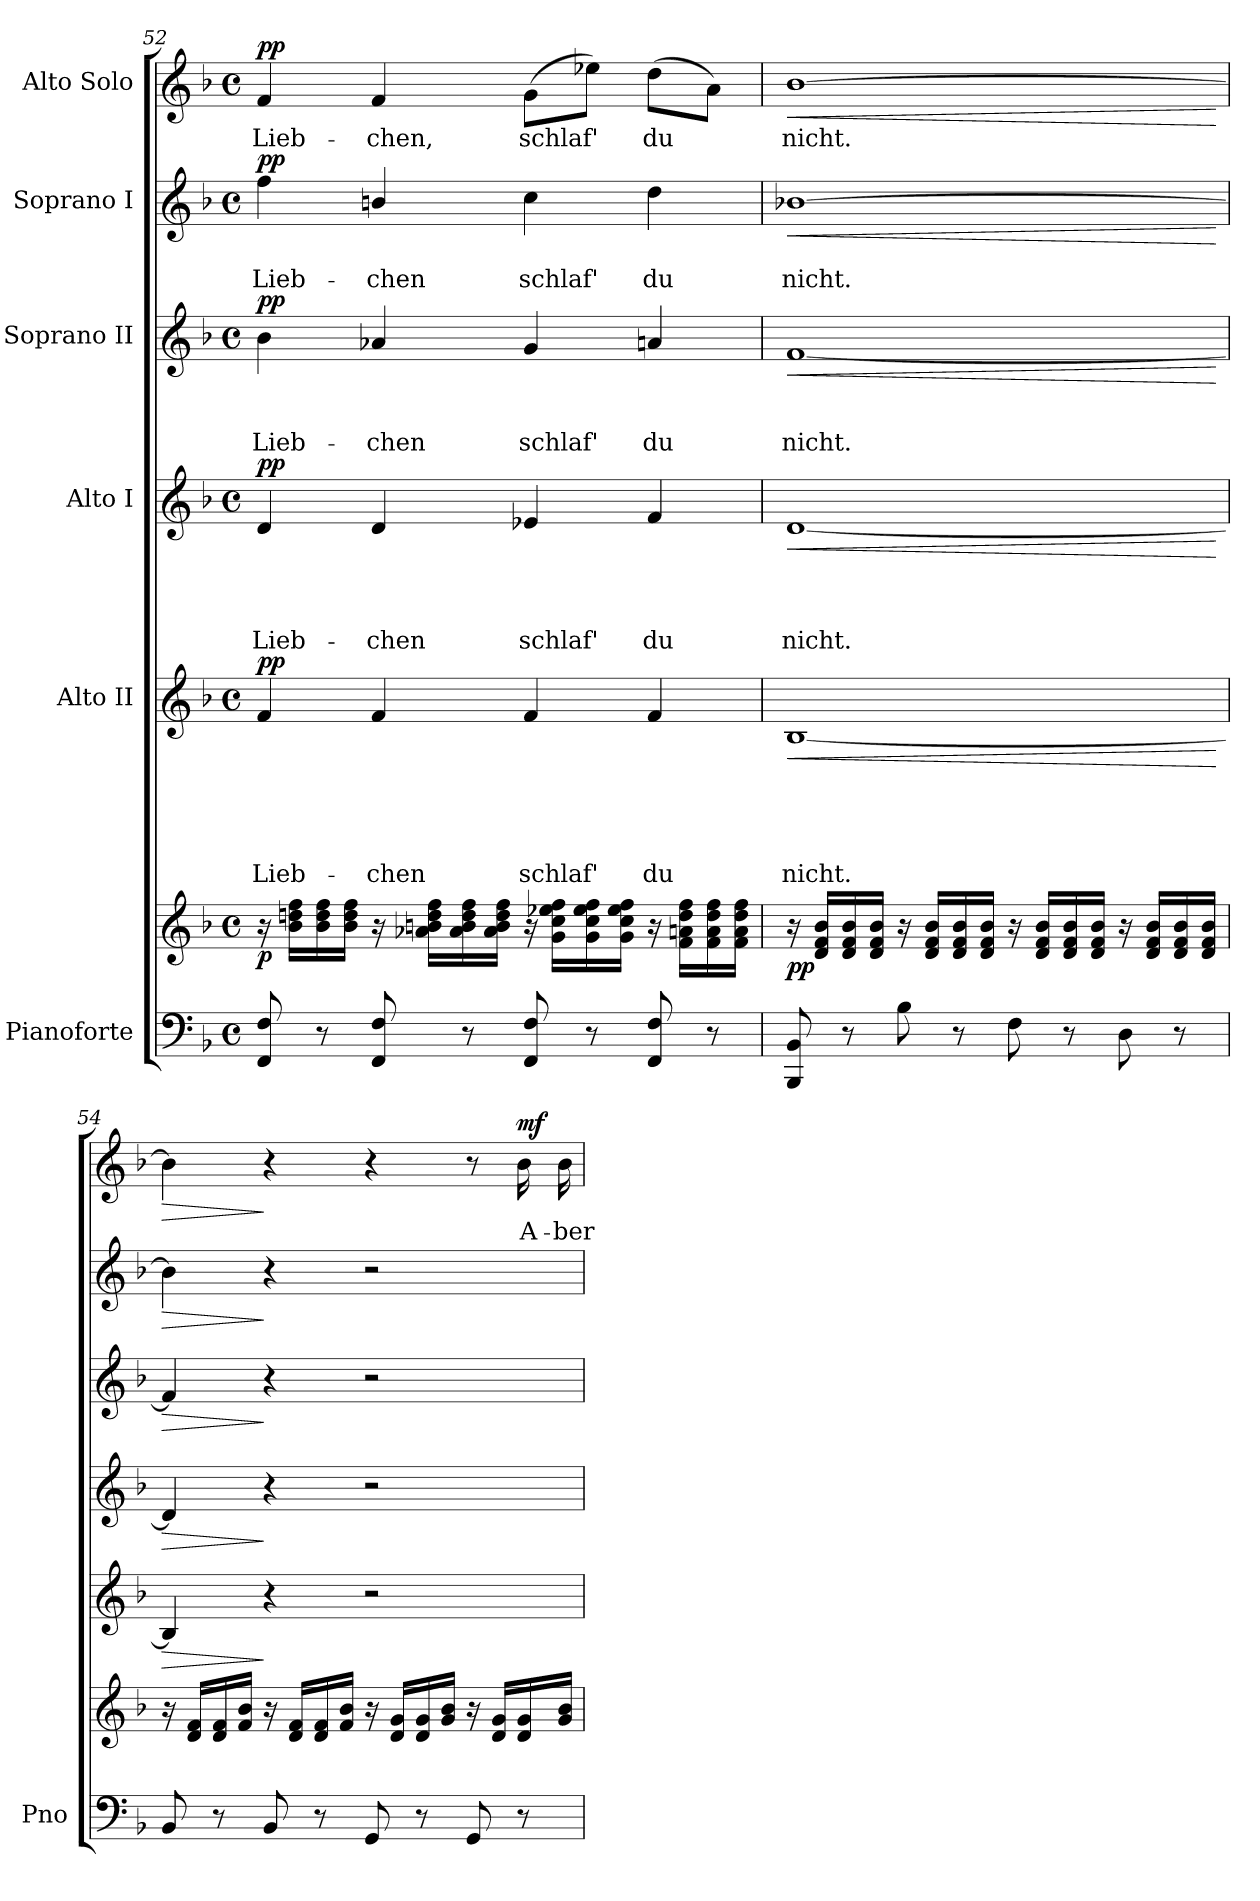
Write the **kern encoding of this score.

**kern	**kern	**dynam	**kern	**text	**text	**text	**text	**text	**dynam	**kern	**text	**text	**text	**text	**dynam	**kern	**text	**text	**text	**dynam	**kern	**text	**text	**dynam	**kern	**text	**dynam
*part6	*part6	*part6	*part5	*part5	*part5	*part5	*part5	*part5	*part5	*part4	*part4	*part4	*part4	*part4	*part4	*part3	*part3	*part3	*part3	*part3	*part2	*part2	*part2	*part2	*part1	*part1	*part1
*staff7	*staff6	*staff6/7	*staff5	*staff5	*staff5	*staff5	*staff5	*staff5	*staff5	*staff4	*staff4	*staff4	*staff4	*staff4	*staff4	*staff3	*staff3	*staff3	*staff3	*staff3	*staff2	*staff2	*staff2	*staff2	*staff1	*staff1	*staff1
*I"Pianoforte	*	*	*I"Alto II	*	*	*	*	*	*	*I"Alto I	*	*	*	*	*	*I"Soprano II	*	*	*	*	*I"Soprano I	*	*	*	*I"Alto Solo	*	*
*I'Pno	*	*	*	*	*	*	*	*	*	*	*	*	*	*	*	*	*	*	*	*	*	*	*	*	*	*	*
*clefF4	*clefG2	*	*clefG2	*	*	*	*	*	*	*clefG2	*	*	*	*	*	*clefG2	*	*	*	*	*clefG2	*	*	*	*clefG2	*	*
*k[b-]	*k[b-]	*	*k[b-]	*	*	*	*	*	*	*k[b-]	*	*	*	*	*	*k[b-]	*	*	*	*	*k[b-]	*	*	*	*k[b-]	*	*
*F:	*F:	*	*F:	*	*	*	*	*	*	*F:	*	*	*	*	*	*F:	*	*	*	*	*F:	*	*	*	*F:	*	*
*M4/4	*M4/4	*	*M4/4	*	*	*	*	*	*	*M4/4	*	*	*	*	*	*M4/4	*	*	*	*	*M4/4	*	*	*	*M4/4	*	*
*met(c)	*met(c)	*	*met(c)	*	*	*	*	*	*	*met(c)	*	*	*	*	*	*met(c)	*	*	*	*	*met(c)	*	*	*	*met(c)	*	*
=52	=52	=52	=52	=52	=52	=52	=52	=52	=52	=52	=52	=52	=52	=52	=52	=52	=52	=52	=52	=52	=52	=52	=52	=52	=52	=52	=52
!	!	!LO:DY:b	!	!	!	!	!	!	!LO:DY:a	!	!	!	!	!	!LO:DY:a	!	!	!	!	!LO:DY:a	!	!	!	!LO:DY:a	!	!	!LO:DY:a
8FF/ 8F/	16r	p	4f/	.	.	.	.	Lieb-	pp	4d/	.	.	.	Lieb-	pp	4b-\	.	.	Lieb-	pp	4ff\	.	Lieb-	pp	4f/	Lieb-	pp
.	16b-\ 16ddn\ 16ff\LL	.	.	.	.	.	.	.	.	.	.	.	.	.	.	.	.	.	.	.	.	.	.	.	.	.	.
8r	16b-\ 16dd\ 16ff\	.	.	.	.	.	.	.	.	.	.	.	.	.	.	.	.	.	.	.	.	.	.	.	.	.	.
.	16b-\ 16dd\ 16ff\JJ	.	.	.	.	.	.	.	.	.	.	.	.	.	.	.	.	.	.	.	.	.	.	.	.	.	.
8FF/ 8F/	16r	.	4f/	.	.	.	.	-chen	.	4d/	.	.	.	-chen	.	4a-X/	.	.	-chen	.	4bn/	.	-chen	.	4f/	-chen,	.
.	16a-X\ 16bn\ 16dd\ 16ff\LL	.	.	.	.	.	.	.	.	.	.	.	.	.	.	.	.	.	.	.	.	.	.	.	.	.	.
8r	16a-\ 16b\ 16dd\ 16ff\	.	.	.	.	.	.	.	.	.	.	.	.	.	.	.	.	.	.	.	.	.	.	.	.	.	.
.	16a-\ 16b\ 16dd\ 16ff\JJ	.	.	.	.	.	.	.	.	.	.	.	.	.	.	.	.	.	.	.	.	.	.	.	.	.	.
8FF/ 8F/	16r	.	4f/	.	.	.	.	schlaf'	.	4e-X/	.	.	.	schlaf'	.	4g/	.	.	schlaf'	.	4cc\	.	schlaf'	.	(8g\L	schlaf'	.
.	16g\ 16cc\ 16ee-X\ 16ff\LL	.	.	.	.	.	.	.	.	.	.	.	.	.	.	.	.	.	.	.	.	.	.	.	.	.	.
8r	16g\ 16cc\ 16ee-\ 16ff\	.	.	.	.	.	.	.	.	.	.	.	.	.	.	.	.	.	.	.	.	.	.	.	8ee-X\J)	.	.
.	16g\ 16cc\ 16ee-\ 16ff\JJ	.	.	.	.	.	.	.	.	.	.	.	.	.	.	.	.	.	.	.	.	.	.	.	.	.	.
8FF/ 8F/	16r	.	4f/	.	.	.	.	du	.	4f/	.	.	.	du	.	4an/	.	.	du	.	4dd\	.	du	.	(8dd\L	du	.
.	16f\ 16an\ 16dd\ 16ff\LL	.	.	.	.	.	.	.	.	.	.	.	.	.	.	.	.	.	.	.	.	.	.	.	.	.	.
8r	16f\ 16a\ 16dd\ 16ff\	.	.	.	.	.	.	.	.	.	.	.	.	.	.	.	.	.	.	.	.	.	.	.	8a\J)	.	.
.	16f\ 16a\ 16dd\ 16ff\JJ	.	.	.	.	.	.	.	.	.	.	.	.	.	.	.	.	.	.	.	.	.	.	.	.	.	.
=53	=53	=53	=53	=53	=53	=53	=53	=53	=53	=53	=53	=53	=53	=53	=53	=53	=53	=53	=53	=53	=53	=53	=53	=53	=53	=53	=53
!	!	!LO:DY:b	!	!	!	!	!	!	!LO:HP:b	!	!	!	!	!	!LO:HP:b	!	!	!	!	!LO:HP:b	!	!	!	!LO:HP:b	!	!	!LO:HP:b
8BBB-/ 8BB-/	16r	pp	[1B-	.	.	.	.	nicht.	<	[1d	.	.	.	nicht.	<	[1f	.	.	nicht.	<	[1b-X	.	nicht.	<	[1b-	nicht.	<
.	16d/ 16f/ 16b-/LL	.	.	.	.	.	.	.	.	.	.	.	.	.	.	.	.	.	.	.	.	.	.	.	.	.	.
8r	16d/ 16f/ 16b-/	.	.	.	.	.	.	.	.	.	.	.	.	.	.	.	.	.	.	.	.	.	.	.	.	.	.
.	16d/ 16f/ 16b-/JJ	.	.	.	.	.	.	.	.	.	.	.	.	.	.	.	.	.	.	.	.	.	.	.	.	.	.
8B-\	16r	.	.	.	.	.	.	.	.	.	.	.	.	.	.	.	.	.	.	.	.	.	.	.	.	.	.
.	16d/ 16f/ 16b-/LL	.	.	.	.	.	.	.	.	.	.	.	.	.	.	.	.	.	.	.	.	.	.	.	.	.	.
8r	16d/ 16f/ 16b-/	.	.	.	.	.	.	.	.	.	.	.	.	.	.	.	.	.	.	.	.	.	.	.	.	.	.
.	16d/ 16f/ 16b-/JJ	.	.	.	.	.	.	.	.	.	.	.	.	.	.	.	.	.	.	.	.	.	.	.	.	.	.
8F\	16r	.	.	.	.	.	.	.	.	.	.	.	.	.	.	.	.	.	.	.	.	.	.	.	.	.	.
.	16d/ 16f/ 16b-/LL	.	.	.	.	.	.	.	.	.	.	.	.	.	.	.	.	.	.	.	.	.	.	.	.	.	.
8r	16d/ 16f/ 16b-/	.	.	.	.	.	.	.	.	.	.	.	.	.	.	.	.	.	.	.	.	.	.	.	.	.	.
.	16d/ 16f/ 16b-/JJ	.	.	.	.	.	.	.	.	.	.	.	.	.	.	.	.	.	.	.	.	.	.	.	.	.	.
8D\	16r	.	.	.	.	.	.	.	.	.	.	.	.	.	.	.	.	.	.	.	.	.	.	.	.	.	.
.	16d/ 16f/ 16b-/LL	.	.	.	.	.	.	.	.	.	.	.	.	.	.	.	.	.	.	.	.	.	.	.	.	.	.
8r	16d/ 16f/ 16b-/	.	.	.	.	.	.	.	.	.	.	.	.	.	.	.	.	.	.	.	.	.	.	.	.	.	.
.	16d/ 16f/ 16b-/JJ	.	.	.	.	.	.	.	.	.	.	.	.	.	.	.	.	.	.	.	.	.	.	.	.	.	.
.	.	.	.	.	.	.	.	.	[	.	.	.	.	.	[	.	.	.	.	[	.	.	.	[	.	.	[
!!LO:PB:g=z
=54	=54	=54	=54	=54	=54	=54	=54	=54	=54	=54	=54	=54	=54	=54	=54	=54	=54	=54	=54	=54	=54	=54	=54	=54	=54	=54	=54
!	!	!	!	!	!	!	!	!	!LO:HP:b	!	!	!	!	!	!LO:HP:b	!	!	!	!	!LO:HP:b	!	!	!	!LO:HP:b	!	!	!LO:HP:b
8BB-/	16r	.	4B-/]	.	.	.	.	.	>	4d/]	.	.	.	.	>	4f/]	.	.	.	>	4b-\]	.	.	>	4b-\]	.	>
.	16d/ 16f/LL	.	.	.	.	.	.	.	.	.	.	.	.	.	.	.	.	.	.	.	.	.	.	.	.	.	.
8r	16d/ 16f/	.	.	.	.	.	.	.	.	.	.	.	.	.	.	.	.	.	.	.	.	.	.	.	.	.	.
.	16f/ 16b-/JJ	.	.	.	.	.	.	.	.	.	.	.	.	.	.	.	.	.	.	.	.	.	.	.	.	.	.
8BB-/	16r	.	4r	.	.	.	.	.	]	4r	.	.	.	.	]	4r	.	.	.	]	4r	.	.	]	4r	.	]
.	16d/ 16f/LL	.	.	.	.	.	.	.	.	.	.	.	.	.	.	.	.	.	.	.	.	.	.	.	.	.	.
8r	16d/ 16f/	.	.	.	.	.	.	.	.	.	.	.	.	.	.	.	.	.	.	.	.	.	.	.	.	.	.
.	16f/ 16b-/JJ	.	.	.	.	.	.	.	.	.	.	.	.	.	.	.	.	.	.	.	.	.	.	.	.	.	.
8GG/	16r	.	2r	.	.	.	.	.	.	2r	.	.	.	.	.	2r	.	.	.	.	2r	.	.	.	4r	.	.
.	16d/ 16g/LL	.	.	.	.	.	.	.	.	.	.	.	.	.	.	.	.	.	.	.	.	.	.	.	.	.	.
8r	16d/ 16g/	.	.	.	.	.	.	.	.	.	.	.	.	.	.	.	.	.	.	.	.	.	.	.	.	.	.
.	16g/ 16b-/JJ	.	.	.	.	.	.	.	.	.	.	.	.	.	.	.	.	.	.	.	.	.	.	.	.	.	.
8GG/	16r	.	.	.	.	.	.	.	.	.	.	.	.	.	.	.	.	.	.	.	.	.	.	.	8r	.	.
.	16d/ 16g/LL	.	.	.	.	.	.	.	.	.	.	.	.	.	.	.	.	.	.	.	.	.	.	.	.	.	.
!	!	!	!	!	!	!	!	!	!	!	!	!	!	!	!	!	!	!	!	!	!	!	!	!	!	!	!LO:DY:a
8r	16d/ 16g/	.	.	.	.	.	.	.	.	.	.	.	.	.	.	.	.	.	.	.	.	.	.	.	16b-\	A-	mf
.	16g/ 16b-/JJ	.	.	.	.	.	.	.	.	.	.	.	.	.	.	.	.	.	.	.	.	.	.	.	16b-\	-ber	.
=	=	=	=	=	=	=	=	=	=	=	=	=	=	=	=	=	=	=	=	=	=	=	=	=	=	=	=
*-	*-	*-	*-	*-	*-	*-	*-	*-	*-	*-	*-	*-	*-	*-	*-	*-	*-	*-	*-	*-	*-	*-	*-	*-	*-	*-	*-
